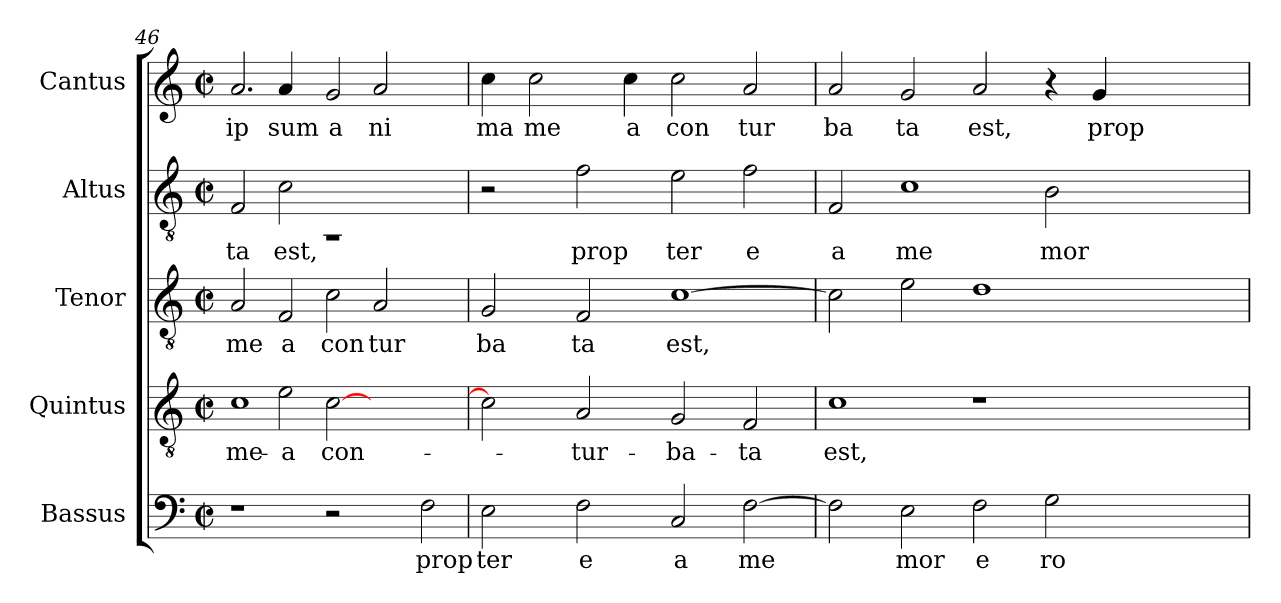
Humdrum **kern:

**kern	**text	**kern	**text	**kern	**text	**kern	**text	**kern	**text
*part5	*part5	*part4	*part4	*part3	*part3	*part2	*part2	*part1	*part1
*staff5	*staff5	*staff4	*staff4	*staff3	*staff3	*staff2	*staff2	*staff1	*staff1
*I"Bassus	*	*I"Quintus	*	*I"Tenor	*	*I"Altus	*	*I"Cantus	*
*clefF4	*	*clefGv2	*	*clefGv2	*	*clefGv2	*	*clefG2	*
*M2/2	*	*M2/2	*	*M2/2	*	*M2/2	*	*M2/2	*
*met(c|)	*	*met(c|)	*	*met(c|)	*	*met(c|)	*	*met(c|)	*
=46	=46	=46	=46	=46	=46	=46	=46	=46	=46
!LO:N:vis=1	!	!LO:N:vis=1	!LO:LY:b:cj	!LO:N:vis=2	!LO:LY:b:cj	!LO:N:vis=2	!LO:LY:b:cj	!LO:N:vis=2.	!LO:LY:b:cj
2r	.	4c	me-	4A/	me	4F/	ta	4a/	ip
!	!	!LO:N:vis=2	!LO:LY:b:cj	!LO:N:vis=2	!LO:LY:b:cj	!LO:N:vis=2	!LO:LY:b:cj	!	!LO:LY:b:cj
.	.	4e\	-a	4F/	a	4c\	est,	4a/	sum
!	!	!LO:N:vis=2	!LO:LY:b	!LO:N:vis=2	!LO:LY:b:cj	!LO:N:vis=1	!	!LO:N:vis=2	!LO:LY:b:cj
2r	.	[>4c\	con-	4c\	con	4rAA	.	4g/	a
!	!	!	!	!LO:N:vis=2	!LO:LY:b:cj	!	!	!LO:N:vis=2	!LO:LY:b:cj
.	.	2ryy	.	4A/	tur	2ryy	.	4a/	ni
!LO:N:vis=2	!LO:LY:b:cj	!	!	!	!	!	!	!	!
4F\	prop	.	.	4ryy	.	.	.	4ryy	.
=47	=47	=47	=47	=47	=47	=47	=47	=47	=47
!	!LO:LY:b:cj	!	!	!	!LO:LY:b:cj	!	!	!	!LO:LY:b:cj
2E\	ter	2c\]	.	2G/	ba	2r	.	4cc\	ma
!	!	!	!	!	!	!	!	!	!LO:LY:b:cj
.	.	.	.	.	.	.	.	2cc\	me
!	!LO:LY:b:cj	!	!LO:LY:b:cj	!	!LO:LY:b:cj	!	!LO:LY:b:cj	!	!
2F\	e	2A/	-tur-	2F/	ta	2f\	prop	.	.
!	!	!	!	!	!	!	!	!	!LO:LY:b:cj
.	.	.	.	.	.	.	.	4cc\	a
!	!LO:LY:b:cj	!	!LO:LY:b:cj	!	!LO:LY:b:cj	!	!LO:LY:b:cj	!	!LO:LY:b:cj
2C/	a	2G/	-ba-	[>1c	est,	2e\	ter	2cc\	con
!	!LO:LY:b	!	!LO:LY:b:cj	!	!	!	!LO:LY:b:cj	!	!LO:LY:b:cj
[>2F\	me	2F/	-ta	.	.	2f\	e	2a/	tur
=48	=48	=48	=48	=48	=48	=48	=48	=48	=48
!	!	!	!LO:LY:b:cj	!	!	!	!LO:LY:b:cj	!	!LO:LY:b:cj
2F\]	.	1c	est,	2c\]	.	2F/	a	2a/	ba
!	!LO:LY:b:cj	!	!	!	!	!	!LO:LY:b:cj	!	!LO:LY:b:cj
2E\	mor	.	.	2e\	.	1c	me	2g/	ta
!	!LO:LY:b:cj	!LO:N:vis=1	!	!	!	!	!	!	!LO:LY:b:cj
2F\	e	0r	.	1d	.	.	.	2a/	est,
!	!LO:LY:b:cj	!	!	!	!	!	!LO:LY:b:cj	!	!
2G\	ro	.	.	.	.	2B\	mor	4r	.
!	!	!	!	!	!	!	!	!	!LO:LY:b:cj
.	.	.	.	.	.	.	.	4g/	prop
1ryy	.	.	.	1ryy	.	1ryy	.	1ryy	.
=	=	=	=	=	=	=	=	=	=
*-	*-	*-	*-	*-	*-	*-	*-	*-	*-
